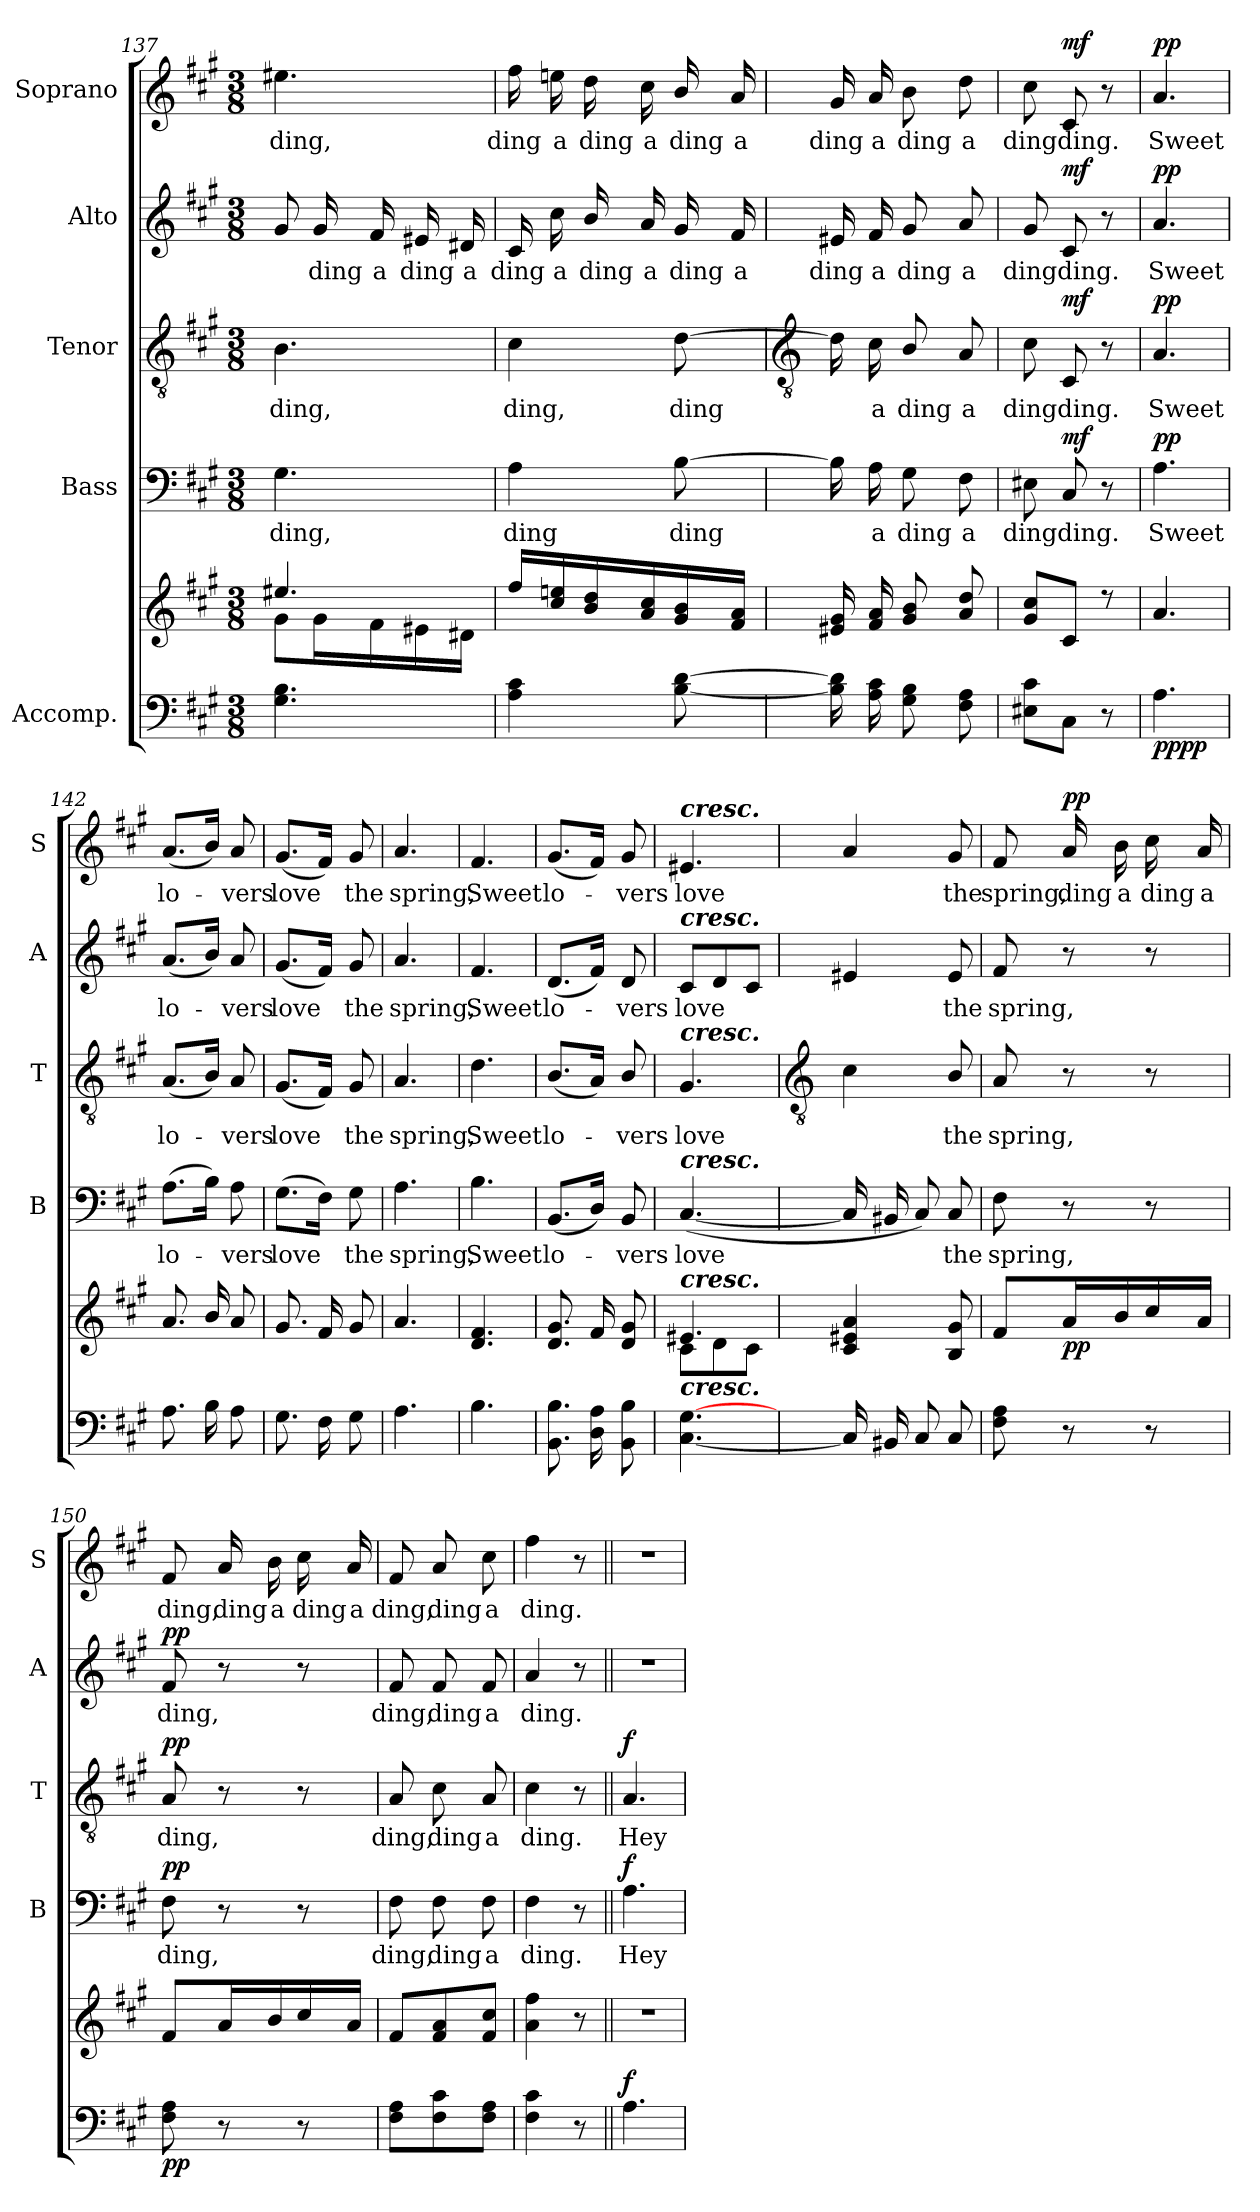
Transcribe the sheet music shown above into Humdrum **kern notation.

**kern	**kern	**dynam	**kern	**text	**dynam	**kern	**text	**dynam	**kern	**text	**dynam	**kern	**text	**dynam
*part5	*part5	*part5	*part4	*part4	*part4	*part3	*part3	*part3	*part2	*part2	*part2	*part1	*part1	*part1
*staff6	*staff5	*staff5/6	*staff4	*staff4	*staff4	*staff3	*staff3	*staff3	*staff2	*staff2	*staff2	*staff1	*staff1	*staff1
*I"Accomp.	*	*	*I"Bass	*	*	*I"Tenor	*	*	*I"Alto	*	*	*I"Soprano	*	*
*	*	*	*I'B	*	*	*I'T	*	*	*I'A	*	*	*I'S	*	*
*clefF4	*clefG2	*	*clefF4	*	*	*clefGv2	*	*	*clefG2	*	*	*clefG2	*	*
*k[f#c#g#]	*k[f#c#g#]	*	*k[f#c#g#]	*	*	*k[f#c#g#]	*	*	*k[f#c#g#]	*	*	*k[f#c#g#]	*	*
*A:	*A:	*	*A:	*	*	*A:	*	*	*A:	*	*	*A:	*	*
*M3/8	*M3/8	*	*M3/8	*	*	*M3/8	*	*	*M3/8	*	*	*M3/8	*	*
=137	=137	=137	=137	=137	=137	=137	=137	=137	=137	=137	=137	=137	=137	=137
*	*^	*	*	*	*	*	*	*	*	*	*	*	*	*
!	!	!	!	!	!LO:LY:b	!	!	!LO:LY:b	!	!	!	!	!	!LO:LY:b	!
4.G# 4.B	4.ee#X/	8g#\L	.	4.G#	ding,	.	4.B	ding,	.	8g#	.	.	4.ee#X	ding,	.
!	!	!	!	!	!	!	!	!	!	!	!LO:LY:b	!	!	!	!
.	.	16g#\L	.	.	.	.	.	.	.	16g#	ding	.	.	.	.
!	!	!	!	!	!	!	!	!	!	!	!LO:LY:b	!	!	!	!
.	.	16f#\	.	.	.	.	.	.	.	16f#	a	.	.	.	.
!	!	!	!	!	!	!	!	!	!	!	!LO:LY:b	!	!	!	!
.	.	16e#X\	.	.	.	.	.	.	.	16e#X	ding	.	.	.	.
!	!	!	!	!	!	!	!	!	!	!	!LO:LY:b	!	!	!	!
.	.	16d#X\JJ	.	.	.	.	.	.	.	16d#X	a	.	.	.	.
=138	=138	=138	=138	=138	=138	=138	=138	=138	=138	=138	=138	=138	=138	=138	=138
!	!	!	!	!	!LO:LY:b	!	!	!LO:LY:b	!	!	!LO:LY:b	!	!	!LO:LY:b	!
*	*v	*v	*	*	*	*	*	*	*	*	*	*	*	*	*
4A 4c#	16ff#/LL	.	4A	ding	.	4c#	ding,	.	16c#	ding	.	16ff#	ding	.
!	!	!	!	!	!	!	!	!	!	!LO:LY:b	!	!	!LO:LY:b	!
.	16cc#/ 16een/	.	.	.	.	.	.	.	16cc#	a	.	16een	a	.
!	!	!	!	!	!	!	!	!	!	!LO:LY:b	!	!	!LO:LY:b	!
.	16b/ 16dd/	.	.	.	.	.	.	.	16b/	ding	.	16dd	ding	.
!	!	!	!	!	!	!	!	!	!	!LO:LY:b	!	!	!LO:LY:b	!
.	16a/ 16cc#/	.	.	.	.	.	.	.	16a	a	.	16cc#	a	.
!	!	!	!	!LO:LY:b	!	!	!LO:LY:b	!	!	!LO:LY:b	!	!	!LO:LY:b	!
[8B [8d	16g#/ 16b/	.	[8B	ding	.	[8d	ding	.	16g#	ding	.	16b/	ding	.
!	!	!	!	!	!	!	!	!	!	!LO:LY:b	!	!	!LO:LY:b	!
.	16f#/ 16a/JJ	.	.	.	.	.	.	.	16f#	a	.	16a	a	.
!!LO:LB:g=z
=139	=139	=139	=139	=139	=139	=139	=139	=139	=139	=139	=139	=139	=139	=139
*	*	*	*	*	*	*clefGv2	*	*	*	*	*	*	*	*
*	*^	*	*	*	*	*	*	*	*	*	*	*	*	*
!	!	!LO:N:vis=1	!	!	!	!	!	!	!	!	!LO:LY:b	!	!	!LO:LY:b	!
16B] 16d]LL	16e#X/ 16g#/LL	4.ryy	.	16B]	.	.	16d]	.	.	16e#X	ding	.	16g#	ding	.
!	!	!	!	!	!LO:LY:b	!	!	!LO:LY:b	!	!	!LO:LY:b	!	!	!LO:LY:b	!
16A 16c#	16f#/ 16a/	.	.	16A	a	.	16c#	a	.	16f#	a	.	16a	a	.
!	!	!	!	!	!LO:LY:b	!	!	!LO:LY:b	!	!	!LO:LY:b	!	!	!LO:LY:b	!
8G# 8B	8g#/ 8b/	.	.	8G#	ding	.	8B/	ding	.	8g#	ding	.	8b	ding	.
!	!	!	!	!	!LO:LY:b	!	!	!LO:LY:b	!	!	!LO:LY:b	!	!	!LO:LY:b	!
8F# 8AJ	8a/ 8dd/J	.	.	8F#	a	.	8A	a	.	8a	a	.	8dd	a	.
=140	=140	=140	=140	=140	=140	=140	=140	=140	=140	=140	=140	=140	=140	=140	=140
!	!	!LO:N:vis=1	!	!	!LO:LY:b	!	!	!LO:LY:b	!	!	!LO:LY:b	!	!	!LO:LY:b	!
8E#X 8c#L	8g#/ 8cc#/L	4.ryy	.	8E#X	ding	.	8c#	ding	.	8g#	ding	.	8cc#	ding	.
!	!	!	!LO:DY:b=2	!	!LO:LY:b	!	!	!LO:LY:b	!	!	!LO:LY:b	!	!	!LO:LY:b	!
!	!	!	!LO:DY:n=1:b	!	!	!LO:DY:b	!	!	!LO:DY:b	!	!	!LO:DY:b	!	!	!LO:DY:b
8C#J	8c#/J	.	mf mf	8C#	ding.	mf	8C#	ding.	mf	8c#	ding.	mf	8c#	ding.	mf
8r	8r	.	.	8r	.	.	8r	.	.	8r	.	.	8r	.	.
=141	=141	=141	=141	=141	=141	=141	=141	=141	=141	=141	=141	=141	=141	=141	=141
!	!	!LO:N:vis=1	!LO:DY:b=2	!	!LO:LY:b	!	!	!LO:LY:b	!	!	!LO:LY:b	!	!	!LO:LY:b	!
!	!	!	!LO:DY:n=1:b	!	!	!LO:DY:b	!	!	!LO:DY:b	!	!	!LO:DY:b	!	!	!LO:DY:b
4.A	4.a/	4.ryy	pp pp	4.A	Sweet	pp	4.A	Sweet	pp	4.a	Sweet	pp	4.a	Sweet	pp
=142	=142	=142	=142	=142	=142	=142	=142	=142	=142	=142	=142	=142	=142	=142	=142
!	!	!LO:N:vis=1	!	!	!LO:LY:b	!	!	!LO:LY:b	!	!	!LO:LY:b	!	!	!LO:LY:b	!
8.AL	8.a/L	4.ryy	.	(>8.AL	lo-	.	(<8.AL	lo-	.	(<8.aL	lo-	.	(<8.aL	lo-	.
16BL	16b/L	.	.	16BJ)	.	.	16BJ)	.	.	16bJ)	.	.	16bJ)	.	.
!	!	!	!	!	!LO:LY:b	!	!	!LO:LY:b	!	!	!LO:LY:b	!	!	!LO:LY:b	!
8AJ	8a/J	.	.	8A	vers	.	8A	vers	.	8a	vers	.	8a	vers	.
=143	=143	=143	=143	=143	=143	=143	=143	=143	=143	=143	=143	=143	=143	=143	=143
!	!	!LO:N:vis=1	!	!	!LO:LY:b	!	!	!LO:LY:b	!	!	!LO:LY:b	!	!	!LO:LY:b	!
8.G#L	8.g#/L	4.ryy	.	(>8.G#L	love	.	(<8.G#L	love	.	(<8.g#L	love	.	(<8.g#L	love	.
16F#L	16f#/L	.	.	16F#J)	.	.	16F#J)	.	.	16f#J)	.	.	16f#J)	.	.
!	!	!	!	!	!LO:LY:b	!	!	!LO:LY:b	!	!	!LO:LY:b	!	!	!LO:LY:b	!
8G#J	8g#/J	.	.	8G#	the	.	8G#	the	.	8g#	the	.	8g#	the	.
=144	=144	=144	=144	=144	=144	=144	=144	=144	=144	=144	=144	=144	=144	=144	=144
!	!	!LO:N:vis=1	!	!	!LO:LY:b	!	!	!LO:LY:b	!	!	!LO:LY:b	!	!	!LO:LY:b	!
4.A	4.a/	4.ryy	.	4.A	spring,	.	4.A	spring,	.	4.a	spring,	.	4.a	spring,	.
=145	=145	=145	=145	=145	=145	=145	=145	=145	=145	=145	=145	=145	=145	=145	=145
!	!	!LO:N:vis=1	!	!	!LO:LY:b	!	!	!LO:LY:b	!	!	!LO:LY:b	!	!	!LO:LY:b	!
4.B	4.d/ 4.f#/	4.ryy	.	4.B	Sweet	.	4.d	Sweet	.	4.f#	Sweet	.	4.f#	Sweet	.
=146	=146	=146	=146	=146	=146	=146	=146	=146	=146	=146	=146	=146	=146	=146	=146
!	!	!LO:N:vis=1	!	!	!LO:LY:b	!	!	!LO:LY:b	!	!	!LO:LY:b	!	!	!LO:LY:b	!
8.BB 8.BL	8.d/ 8.g#/L	4.ryy	.	(<8.BBL	lo-	.	(<8.BL	lo-	.	(<8.dL	lo-	.	(<8.g#L	lo-	.
16D 16AL	16f#/L	.	.	16DJ)	.	.	16AJ)	.	.	16f#J)	.	.	16f#J)	.	.
!	!	!	!	!	!LO:LY:b	!	!	!LO:LY:b	!	!	!LO:LY:b	!	!	!LO:LY:b	!
8BB 8BJ	8d/ 8g#/J	.	.	8BB	vers	.	8B/	vers	.	8d	vers	.	8g#	vers	.
=147	=147	=147	=147	=147	=147	=147	=147	=147	=147	=147	=147	=147	=147	=147	=147
!	!	!	!	!	!	!	!	!	!	!	!	!	!LO:TX:a:Bi:t=cresc.	!	!
!	!	!	!	!	!	!	!	!	!	!LO:TX:a:Bi:t=cresc.	!	!	!	!	!
!	!	!	!	!	!	!	!LO:TX:a:Bi:t=cresc.	!	!	!	!	!	!	!	!
!	!	!	!	!LO:TX:a:Bi:t=cresc.	!	!	!	!	!	!	!	!	!	!	!
!	!LO:TX:a:Bi:t=cresc.	!	!	!	!	!	!	!	!	!	!	!	!	!	!
!LO:TX:a:Bi:t=cresc.	!	!	!	!	!	!	!	!	!	!	!	!	!	!	!
!	!	!	!	!	!LO:LY:b	!	!	!LO:LY:b	!	!	!LO:LY:b	!	!	!LO:LY:b	!
[4.C# [4.G#	4.e#X/	8c#\L	.	(<[4.C#	love	.	4.G#	love	.	8c#L	love	.	4.e#X	love	.
.	.	8d\	.	.	.	.	.	.	.	8d	.	.	.	.	.
.	.	8c#\J	.	.	.	.	.	.	.	8c#J	.	.	.	.	.
*	*v	*v	*	*	*	*	*	*	*	*	*	*	*	*	*
!!LO:LB:g=z
=148	=148	=148	=148	=148	=148	=148	=148	=148	=148	=148	=148	=148	=148	=148
*	*	*	*	*	*	*clefGv2	*	*	*	*	*	*	*	*
16C#LL]	4c# 4e#X 4a	.	16C#LL]	.	.	4c#	.	.	4e#X	.	.	4a	.	.
16BB#X	.	.	16BB#X	.	.	.	.	.	.	.	.	.	.	.
8C#	.	.	8C#J)	.	.	.	.	.	.	.	.	.	.	.
!	!	!	!	!LO:LY:b	!	!	!LO:LY:b	!	!	!LO:LY:b	!	!	!LO:LY:b	!
8C#J	8B 8g#	.	8C#	the	.	8B/	the	.	8e#	the	.	8g#	the	.
=149	=149	=149	=149	=149	=149	=149	=149	=149	=149	=149	=149	=149	=149	=149
!	!	!	!	!LO:LY:b	!	!	!LO:LY:b	!	!	!LO:LY:b	!	!	!LO:LY:b	!
8F# 8A	8f#L	.	8F#	spring,	.	8A	spring,	.	8f#	spring,	.	8f#	spring,	.
!	!	!LO:DY:b	!	!	!	!	!	!	!	!	!	!	!LO:LY:b	!LO:DY:b
8r	16aL	pp	8r	.	.	8r	.	.	8r	.	.	16a	ding	pp
!	!	!	!	!	!	!	!	!	!	!	!	!	!LO:LY:b	!
.	16b	.	.	.	.	.	.	.	.	.	.	16b	a	.
!	!	!	!	!	!	!	!	!	!	!	!	!	!LO:LY:b	!
8r	16cc#	.	8r	.	.	8r	.	.	8r	.	.	16cc#	ding	.
!	!	!	!	!	!	!	!	!	!	!	!	!	!LO:LY:b	!
.	16aJJ	.	.	.	.	.	.	.	.	.	.	16a	a	.
=150	=150	=150	=150	=150	=150	=150	=150	=150	=150	=150	=150	=150	=150	=150
!	!	!LO:DY:b=2	!	!LO:LY:b	!LO:DY:b	!	!LO:LY:b	!LO:DY:b	!	!LO:LY:b	!LO:DY:b	!	!LO:LY:b	!
8F# 8A	8f#L	pp	8F#	ding,	pp	8A	ding,	pp	8f#	ding,	pp	8f#	ding,	.
!	!	!	!	!	!	!	!	!	!	!	!	!	!LO:LY:b	!
8r	16aL	.	8r	.	.	8r	.	.	8r	.	.	16a	ding	.
!	!	!	!	!	!	!	!	!	!	!	!	!	!LO:LY:b	!
.	16b	.	.	.	.	.	.	.	.	.	.	16b	a	.
!	!	!	!	!	!	!	!	!	!	!	!	!	!LO:LY:b	!
8r	16cc#	.	8r	.	.	8r	.	.	8r	.	.	16cc#	ding	.
!	!	!	!	!	!	!	!	!	!	!	!	!	!LO:LY:b	!
.	16aJJ	.	.	.	.	.	.	.	.	.	.	16a	a	.
=151	=151	=151	=151	=151	=151	=151	=151	=151	=151	=151	=151	=151	=151	=151
!	!	!	!	!LO:LY:b	!	!	!LO:LY:b	!	!	!LO:LY:b	!	!	!LO:LY:b	!
8F# 8AL	8f#L	.	8F#	ding,	.	8A	ding,	.	8f#	ding,	.	8f#	ding,	.
!	!	!	!	!LO:LY:b	!	!	!LO:LY:b	!	!	!LO:LY:b	!	!	!LO:LY:b	!
8F# 8c#	8f# 8a	.	8F#	ding	.	8c#	ding	.	8f#	ding	.	8a	ding	.
!	!	!	!	!LO:LY:b	!	!	!LO:LY:b	!	!	!LO:LY:b	!	!	!LO:LY:b	!
8F# 8AJ	8f# 8cc#J	.	8F#	a	.	8A	a	.	8f#	a	.	8cc#	a	.
=152	=152	=152	=152	=152	=152	=152	=152	=152	=152	=152	=152	=152	=152	=152
!	!	!	!	!LO:LY:b	!	!	!LO:LY:b	!	!	!LO:LY:b	!	!	!LO:LY:b	!
4F# 4c#	4a\ 4ff#\	.	4F#	ding.	.	4c#	ding.	.	4a	ding.	.	4ff#	ding.	.
8r	8r	.	8r	.	.	8r	.	.	8r	.	.	8r	.	.
=153||	=153||	=153||	=153||	=153||	=153||	=153||	=153||	=153||	=153||	=153||	=153||	=153||	=153||	=153||
!	!LO:N:vis=1	!LO:DY:a=2	!	!LO:LY:b	!LO:DY:b	!	!LO:LY:b	!LO:DY:b	!LO:N:vis=1	!	!	!LO:N:vis=1	!	!
4.A	4.r	f	4.A	Hey	f	4.A	Hey	f	4.r	.	.	4.r	.	.
=	=	=	=	=	=	=	=	=	=	=	=	=	=	=
*-	*-	*-	*-	*-	*-	*-	*-	*-	*-	*-	*-	*-	*-	*-
